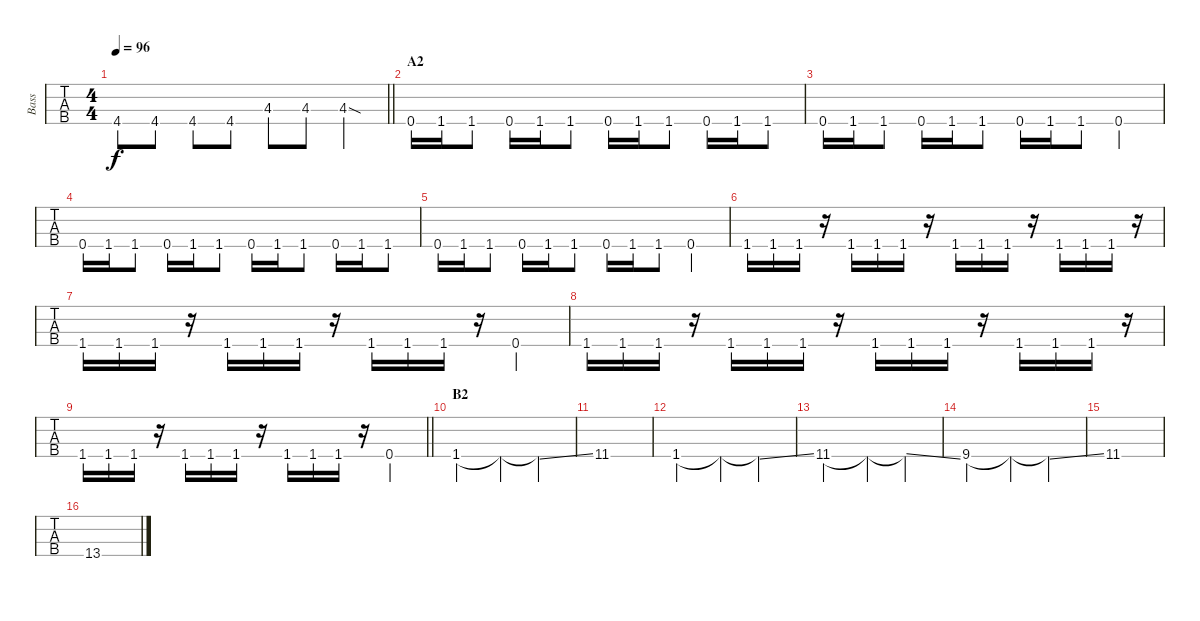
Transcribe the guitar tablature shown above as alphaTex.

\track ("Bass" "Bass") {instrument electricbasspick}
\staff {tabs}
\tuning (G2 D2 A1 D1) {hide}
\ts (4 4)
\tempo 96
\clef f4
\barLineRight lightlight
\ks c
4.4.8{dy f} 4.4.8 4.4.8 4.4.8 4.3.8 4.3.8 4.3{sod}.4 |
\section ("" "A2")
0.4.16 1.4.16 1.4.8 0.4.16 1.4.16 1.4.8 0.4.16 1.4.16 1.4.8 0.4.16 1.4.16 1.4.8 |
0.4.16 1.4.16 1.4.8 0.4.16 1.4.16 1.4.8 0.4.16 1.4.16 1.4.8 0.4.4 |
0.4.16 1.4.16 1.4.8 0.4.16 1.4.16 1.4.8 0.4.16 1.4.16 1.4.8 0.4.16 1.4.16 1.4.8 |
0.4.16 1.4.16 1.4.8 0.4.16 1.4.16 1.4.8 0.4.16 1.4.16 1.4.8 0.4.4 |
1.4.16 1.4.16 1.4.16 r.16 1.4.16 1.4.16 1.4.16 r.16 1.4.16 1.4.16 1.4.16 r.16 1.4.16 1.4.16 1.4.16 r.16 |
1.4.16 1.4.16 1.4.16 r.16 1.4.16 1.4.16 1.4.16 r.16 1.4.16 1.4.16 1.4.16 r.16 0.4.4 |
1.4.16 1.4.16 1.4.16 r.16 1.4.16 1.4.16 1.4.16 r.16 1.4.16 1.4.16 1.4.16 r.16 1.4.16 1.4.16 1.4.16 r.16 |
\barLineRight lightlight
1.4.16 1.4.16 1.4.16 r.16 1.4.16 1.4.16 1.4.16 r.16 1.4.16 1.4.16 1.4.16 r.16 0.4.4 |
\section ("" "B2")
1.4.2 1.4{t}.4 1.4{ss t}.4 |
11.4.1 |
1.4.2 1.4{t}.4 1.4{ss t}.4 |
11.4.2 11.4{t}.4 11.4{ss t}.4 |
9.4.2 9.4{t}.4 9.4{ss t}.4 |
11.4.1 |
13.4.1
